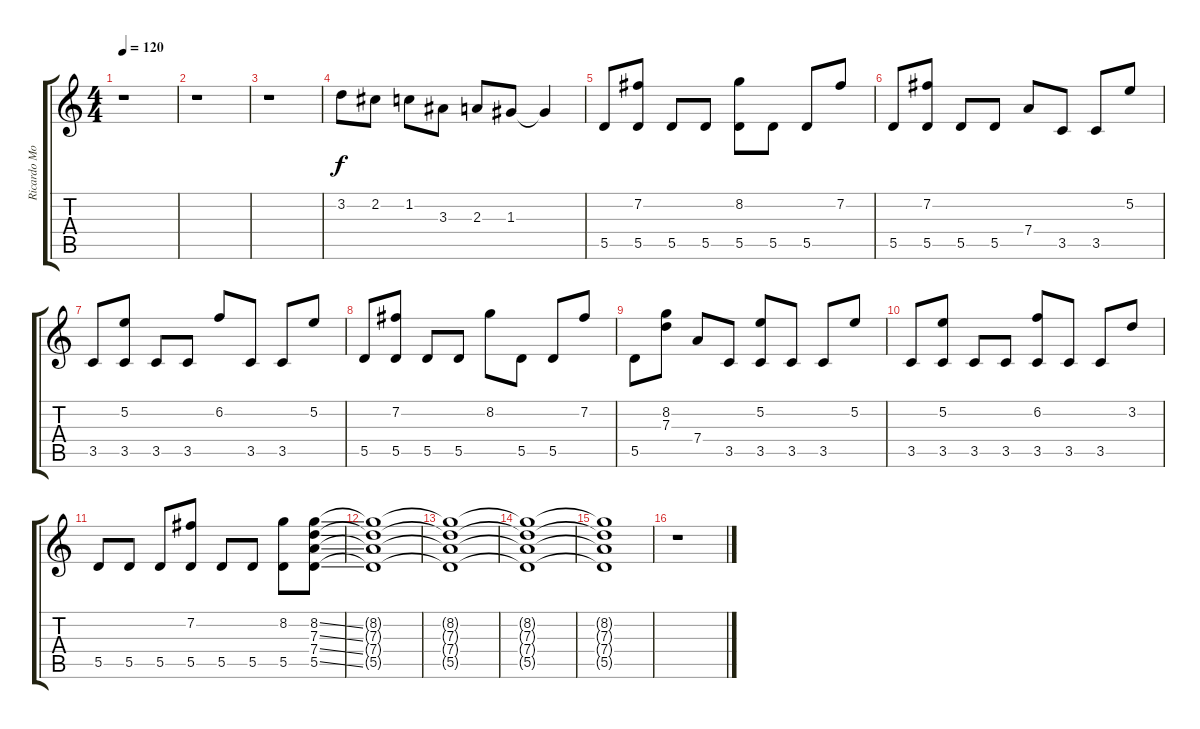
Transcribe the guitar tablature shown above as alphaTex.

\track ("Ricardo Mollo" "Ricardo Mo") {instrument overdrivenguitar}
\staff {score tabs}
\tuning (E4 B3 G3 D3 A2 E2) {hide}
\ts (4 4)
\tempo 120
\clef g2
\ks c
r.1{dy f} |
r.1 |
r.1 |
3.2.8 2.2.8 1.2.8 3.3.8 2.3.8 1.3.8 1.3{t}.4 |
5.5.8 (7.2 5.5).8 5.5.8 5.5.8 (8.2 5.5).8 5.5.8 5.5.8 7.2.8 |
5.5.8 (7.2 5.5).8 5.5.8 5.5.8 7.4.8 3.5.8 3.5.8 5.2.8 |
3.5.8 (5.2 3.5).8 3.5.8 3.5.8 6.2.8 3.5.8 3.5.8 5.2.8 |
5.5.8 (7.2 5.5).8 5.5.8 5.5.8 8.2.8 5.5.8 5.5.8 7.2.8 |
5.5.8 (8.2 7.3).8 7.4.8 3.5.8 (5.2 3.5).8 3.5.8 3.5.8 5.2.8 |
3.5.8 (5.2 3.5).8 3.5.8 3.5.8 (6.2 3.5).8 3.5.8 3.5.8 3.2.8 |
5.5.8 5.5.8 5.5.8 (7.2 5.5).8 5.5.8 5.5.8 (8.2 5.5).8 (8.2{ss} 7.3{ss} 7.4{ss} 5.5{ss}).8 |
(8.2{t} 7.3{t} 7.4{t} 5.5{t}).1 |
(8.2{t} 7.3{t} 7.4{t} 5.5{t}).1 |
(8.2{t} 7.3{t} 7.4{t} 5.5{t}).1 |
(8.2{t} 7.3{t} 7.4{t} 5.5{t}).1 |
r.1
